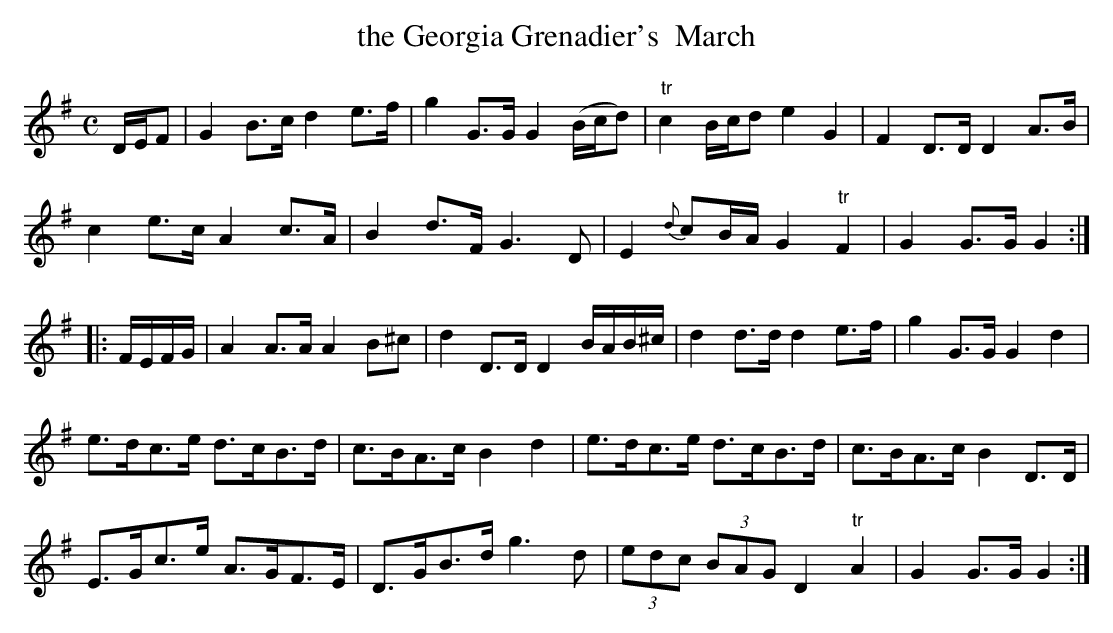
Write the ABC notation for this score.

X:1
T:the Georgia Grenadier's  March
M:C
K:G
D/E/F|\
G2B>c d2e>f| g2G>G G2(B/c/d)| "tr"c2B/c/d e2G2| F2D>D D2A>B|
c2e>c A2c>A| B2d>F G3D| E2{d}cB/A/ G2"tr"F2| G2G>G G2::
F/E/F/G/|\
A2A>A A2B^c| d2D>D D2B/A/B/^c/| d2d>d d2e>f| g2G>G G2d2|
e>dc>e d>cB>d| c>BA>c B2d2| e>dc>e d>cB>d| c>BA>c B2D>D|
E>Gc>e A>GF>E| D>GB>d g3d| (3edc (3BAG D2"tr"A2| G2G>G G2:|
